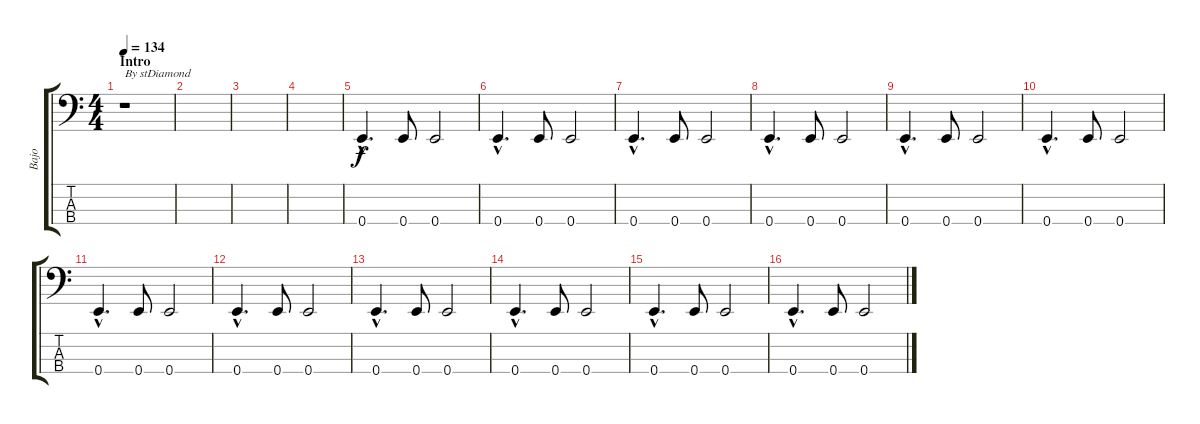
\track ("Bajo" "Bajo") {instrument electricbassfinger}
\staff {score tabs}
\tuning (G2 D2 A1 E1) {hide}
\ts (4 4)
\section ("" "Intro")
\tempo 134
\clef f4
\ks c
r.1{txt "By stDiamond" dy f instrument electricbassfinger} |
|
|
|
0.4{hac}.4{d} 0.4.8 0.4.2 |
0.4{hac}.4{d} 0.4.8 0.4.2 |
0.4{hac}.4{d} 0.4.8 0.4.2 |
0.4{hac}.4{d} 0.4.8 0.4.2 |
0.4{hac}.4{d} 0.4.8 0.4.2 |
0.4{hac}.4{d} 0.4.8 0.4.2 |
0.4{hac}.4{d} 0.4.8 0.4.2 |
0.4{hac}.4{d} 0.4.8 0.4.2 |
0.4{hac}.4{d} 0.4.8 0.4.2 |
0.4{hac}.4{d} 0.4.8 0.4.2 |
0.4{hac}.4{d} 0.4.8 0.4.2 |
0.4{hac}.4{d} 0.4.8 0.4.2
